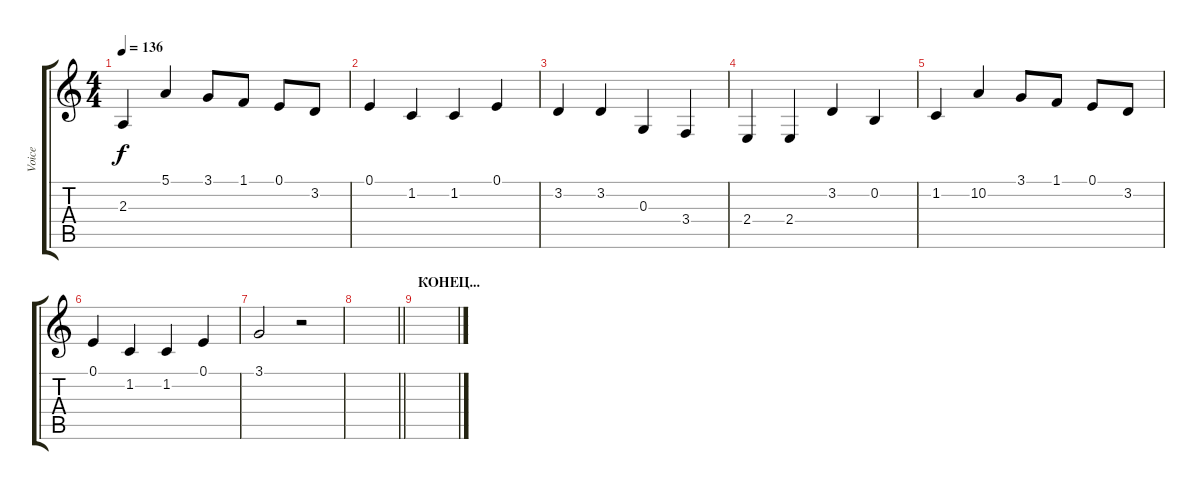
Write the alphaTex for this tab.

\track ("Voice" "Voice") {instrument drawbarorgan}
\staff {score tabs}
\tuning (E4 B3 G3 D3 A2 E2) {hide}
\ts (4 4)
\tempo 136
\clef g2
\ks c
2.3.4{dy f} 5.1.4 3.1.8 1.1.8 0.1.8 3.2.8 |
0.1.4 1.2.4 1.2.4 0.1.4 |
3.2.4 3.2.4 0.3.4 3.4.4 |
2.4.4 2.4.4 3.2.4 0.2.4 |
1.2.4 10.2.4 3.1.8 1.1.8 0.1.8 3.2.8 |
0.1.4 1.2.4 1.2.4 0.1.4 |
3.1.2 r.2 |
\barLineRight lightlight
|
\section ("" "КОНЕЦ...")
